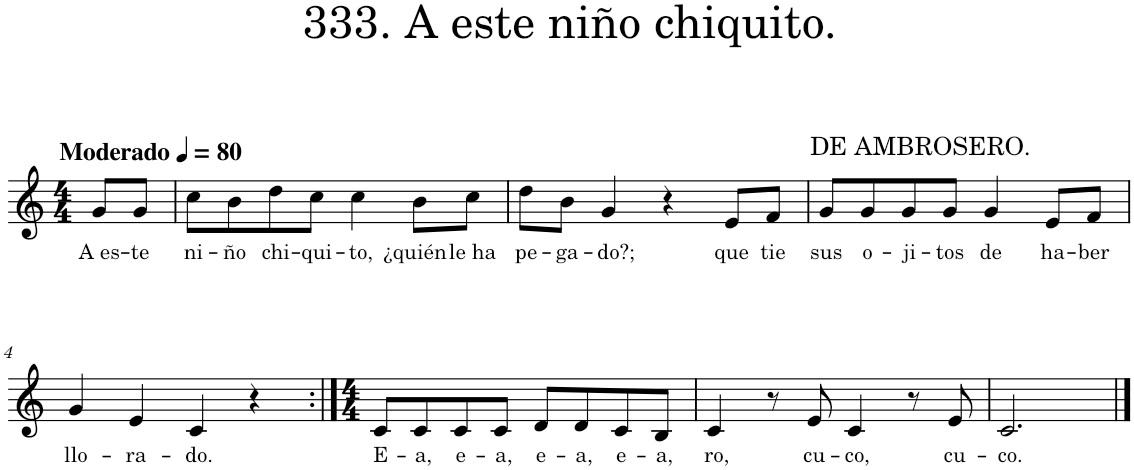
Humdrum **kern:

**kern	**text
*part1	*part1
*staff1	*staff1
*I"Piano	*
*I'Pno.	*
*clefG2	*
*k[]	*
*M4/4	*
*MM80	*
=	=
!LO:TX:a:B:t=Moderado	!
!	!LO:LY:b
8g/L	A es-
!	!LO:LY:b
8g/J	-te
=1	=1
!	!LO:LY:b
8cc\L	ni-
!	!LO:LY:b
8b\	-ño
!	!LO:LY:b
8dd\	chi-
!	!LO:LY:b
8cc\J	-qui-
!	!LO:LY:b
4cc\	-to,
!	!LO:LY:b
8b\L	¿quién
!	!LO:LY:b
8cc\J	le ha
=2	=2
!	!LO:LY:b
8dd\L	pe-
!	!LO:LY:b
8b\J	-ga-
!	!LO:LY:b
4g/	-do?;
4r	.
!	!LO:LY:b
8e/L	que
!	!LO:LY:b
8f/J	tie
=3	=3
!LO:TX:a:t=DE AMBROSERO.	!
!	!LO:LY:b
8g/L	sus
!	!LO:LY:b
8g/	o-
!	!LO:LY:b
8g/	-ji-
!	!LO:LY:b
8g/J	-tos
!	!LO:LY:b
4g/	de
!	!LO:LY:b
8e/L	ha-
!	!LO:LY:b
8f/J	-ber
!!LO:LB:g=z
=4	=4
!	!LO:LY:b
4g/	llo-
!	!LO:LY:b
4e/	-ra-
!	!LO:LY:b
4c/	-do.
4r	.
=5:|!	=5:|!
*M4/4	*
!	!LO:LY:b
8c/L	E-
!	!LO:LY:b
8c/	-a,
!	!LO:LY:b
8c/	e-
!	!LO:LY:b
8c/J	-a,
!	!LO:LY:b
8d/L	e-
!	!LO:LY:b
8d/	-a,
!	!LO:LY:b
8c/	e-
!	!LO:LY:b
8B/J	-a,
=6	=6
!	!LO:LY:b
4c/	ro,
8r	.
!	!LO:LY:b
8e/	cu-
!	!LO:LY:b
4c/	-co,
8r	.
!	!LO:LY:b
8e/	cu-
=7	=7
!	!LO:LY:b
2.c/	-co.
==	==
*-	*-
